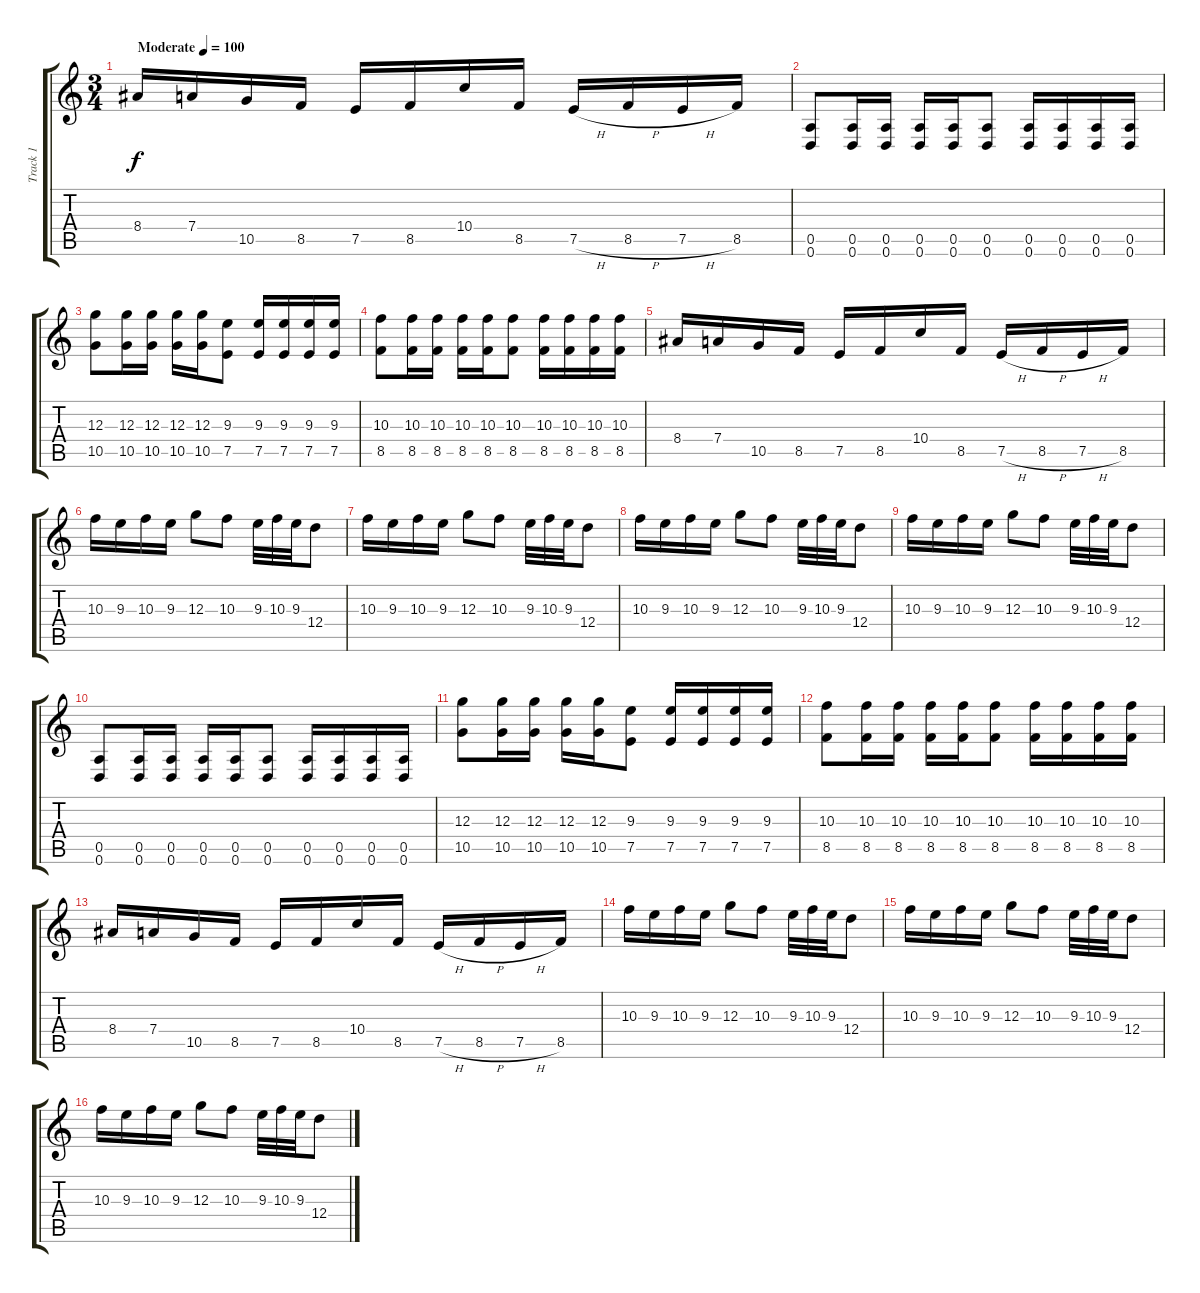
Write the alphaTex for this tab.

\track ("Track 1" "Track 1") {instrument distortionguitar}
\staff {score tabs}
\tuning (E4 B3 G3 D3 A2 D2) {hide}
\ts (3 4)
\tempo (100 "Moderate")
\clef g2
\ks c
8.4.16{dy f instrument distortionguitar} 7.4.16 10.5.16 8.5.16 7.5.16 8.5.16 10.4.16 8.5.16 7.5{h}.16 8.5{h}.16 7.5{h}.16 8.5.16 |
(0.5 0.6).8 (0.5 0.6).16 (0.5 0.6).16 (0.5 0.6).16 (0.5 0.6).16 (0.5 0.6).8 (0.5 0.6).16 (0.5 0.6).16 (0.5 0.6).16 (0.5 0.6).16 |
(12.3 10.5).8 (12.3 10.5).16 (12.3 10.5).16 (12.3 10.5).16 (12.3 10.5).16 (9.3 7.5).8 (9.3 7.5).16 (9.3 7.5).16 (9.3 7.5).16 (9.3 7.5).16 |
(10.3 8.5).8 (10.3 8.5).16 (10.3 8.5).16 (10.3 8.5).16 (10.3 8.5).16 (10.3 8.5).8 (10.3 8.5).16 (10.3 8.5).16 (10.3 8.5).16 (10.3 8.5).16 |
8.4.16 7.4.16 10.5.16 8.5.16 7.5.16 8.5.16 10.4.16 8.5.16 7.5{h}.16 8.5{h}.16 7.5{h}.16 8.5.16 |
10.3.16 9.3.16 10.3.16 9.3.16 12.3.8 10.3.8 9.3.32 10.3.32 9.3.32 12.4.8 |
10.3.16 9.3.16 10.3.16 9.3.16 12.3.8 10.3.8 9.3.32 10.3.32 9.3.32 12.4.8 |
10.3.16 9.3.16 10.3.16 9.3.16 12.3.8 10.3.8 9.3.32 10.3.32 9.3.32 12.4.8 |
10.3.16 9.3.16 10.3.16 9.3.16 12.3.8 10.3.8 9.3.32 10.3.32 9.3.32 12.4.8 |
(0.5 0.6).8 (0.5 0.6).16 (0.5 0.6).16 (0.5 0.6).16 (0.5 0.6).16 (0.5 0.6).8 (0.5 0.6).16 (0.5 0.6).16 (0.5 0.6).16 (0.5 0.6).16 |
(12.3 10.5).8 (12.3 10.5).16 (12.3 10.5).16 (12.3 10.5).16 (12.3 10.5).16 (9.3 7.5).8 (9.3 7.5).16 (9.3 7.5).16 (9.3 7.5).16 (9.3 7.5).16 |
(10.3 8.5).8 (10.3 8.5).16 (10.3 8.5).16 (10.3 8.5).16 (10.3 8.5).16 (10.3 8.5).8 (10.3 8.5).16 (10.3 8.5).16 (10.3 8.5).16 (10.3 8.5).16 |
8.4.16 7.4.16 10.5.16 8.5.16 7.5.16 8.5.16 10.4.16 8.5.16 7.5{h}.16 8.5{h}.16 7.5{h}.16 8.5.16 |
10.3.16 9.3.16 10.3.16 9.3.16 12.3.8 10.3.8 9.3.32 10.3.32 9.3.32 12.4.8 |
10.3.16 9.3.16 10.3.16 9.3.16 12.3.8 10.3.8 9.3.32 10.3.32 9.3.32 12.4.8 |
10.3.16 9.3.16 10.3.16 9.3.16 12.3.8 10.3.8 9.3.32 10.3.32 9.3.32 12.4.8
